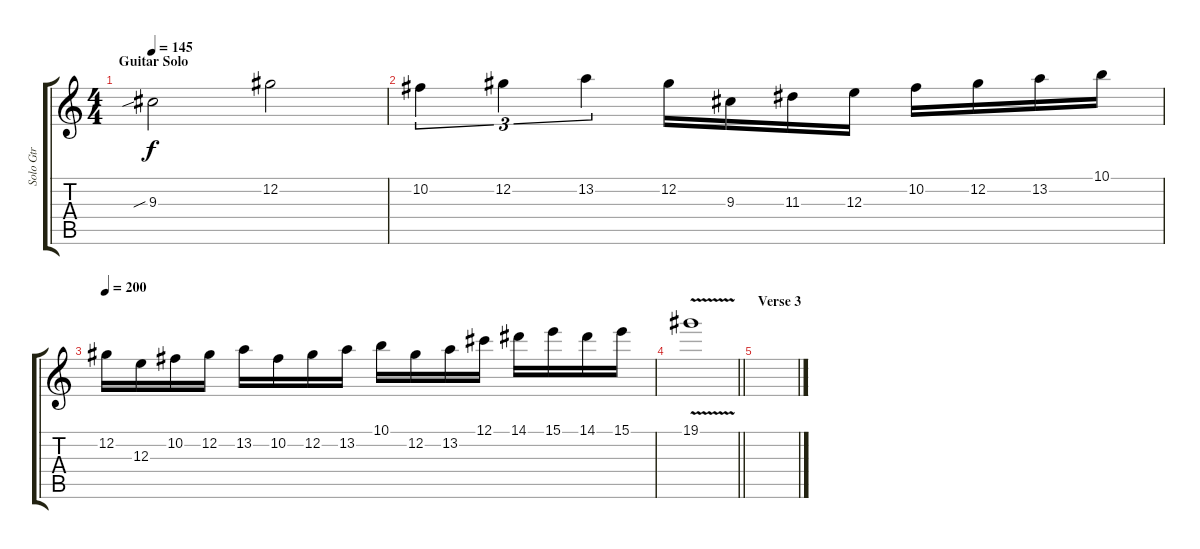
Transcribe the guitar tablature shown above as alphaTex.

\track ("Solo Gtr" "Solo Gtr") {instrument distortionguitar}
\staff {score tabs}
\tuning (Db4 Ab3 E3 B2 Gb2 Db2) {hide}
\ts (4 4)
\section ("" "Guitar Solo")
\tempo 145
\clef g2
\ks c
9.3{sib}.2{dy f} 12.2.2 |
10.2.4{tu (3 2)} 12.2.4{tu (3 2)} 13.2.4{tu (3 2)} 12.2.16 9.3.16 11.3.16 12.3.16 10.2.16 12.2.16 13.2.16 10.1.16 |
\tempo 200
12.2.16 12.3.16 10.2.16 12.2.16 13.2.16 10.2.16 12.2.16 13.2.16 10.1.16 12.2.16 13.2.16 12.1.16 14.1.16 15.1.16 14.1.16 15.1.16 |
\barLineRight lightlight
19.1{v}.1 |
\section ("" "Verse 3")
